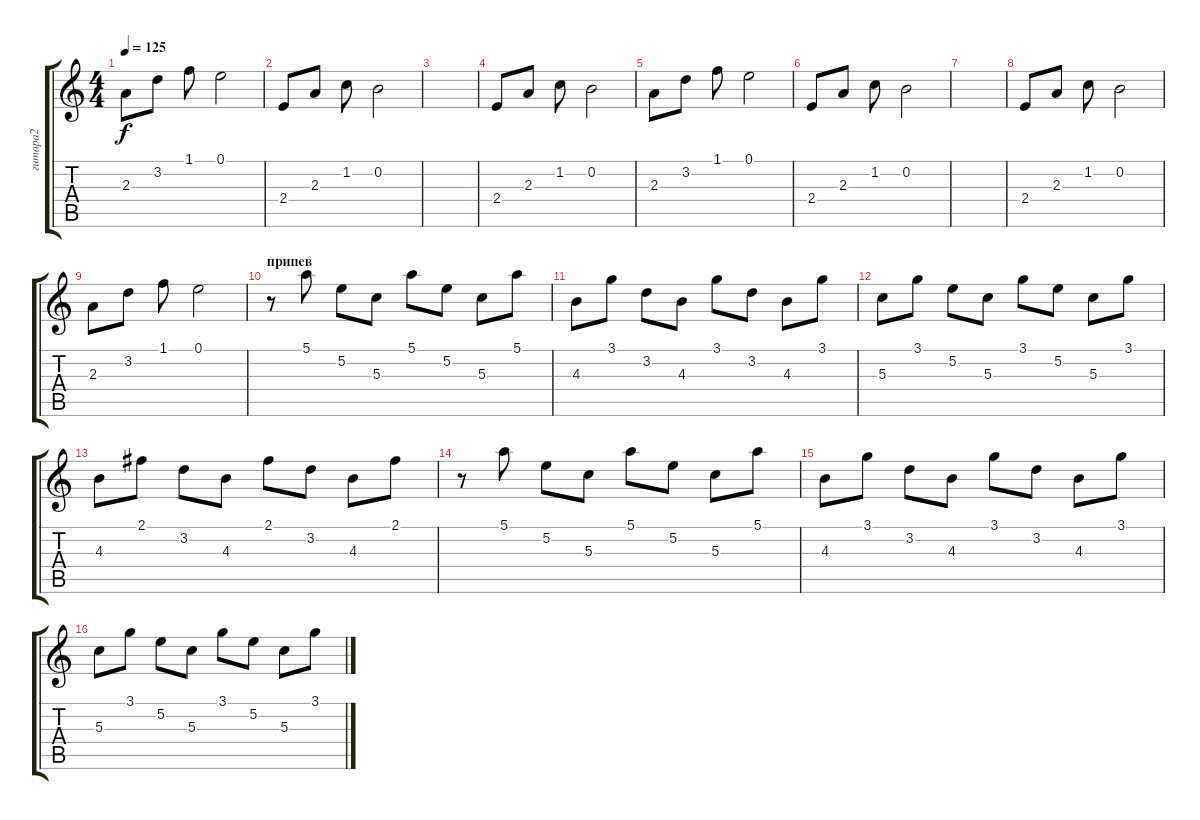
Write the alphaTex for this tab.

\track ("гитара2" "гитара2") {instrument electricguitarclean}
\staff {score tabs}
\tuning (E4 B3 G3 D3 A2 E2) {hide}
\ts (4 4)
\tempo 125
\clef g2
\ks c
2.3.8{dy f} 3.2.8 1.1.8 0.1.2 |
2.4.8 2.3.8 1.2.8 0.2.2 |
|
2.4.8 2.3.8 1.2.8 0.2.2 |
2.3.8 3.2.8 1.1.8 0.1.2 |
2.4.8 2.3.8 1.2.8 0.2.2 |
|
2.4.8 2.3.8 1.2.8 0.2.2 |
2.3.8 3.2.8 1.1.8 0.1.2 |
\section ("" "припев")
r.8 5.1.8 5.2.8 5.3.8 5.1.8 5.2.8 5.3.8 5.1.8 |
4.3.8 3.1.8 3.2.8 4.3.8 3.1.8 3.2.8 4.3.8 3.1.8 |
5.3.8 3.1.8 5.2.8 5.3.8 3.1.8 5.2.8 5.3.8 3.1.8 |
4.3.8 2.1.8 3.2.8 4.3.8 2.1.8 3.2.8 4.3.8 2.1.8 |
r.8 5.1.8 5.2.8 5.3.8 5.1.8 5.2.8 5.3.8 5.1.8 |
4.3.8 3.1.8 3.2.8 4.3.8 3.1.8 3.2.8 4.3.8 3.1.8 |
5.3.8 3.1.8 5.2.8 5.3.8 3.1.8 5.2.8 5.3.8 3.1.8
